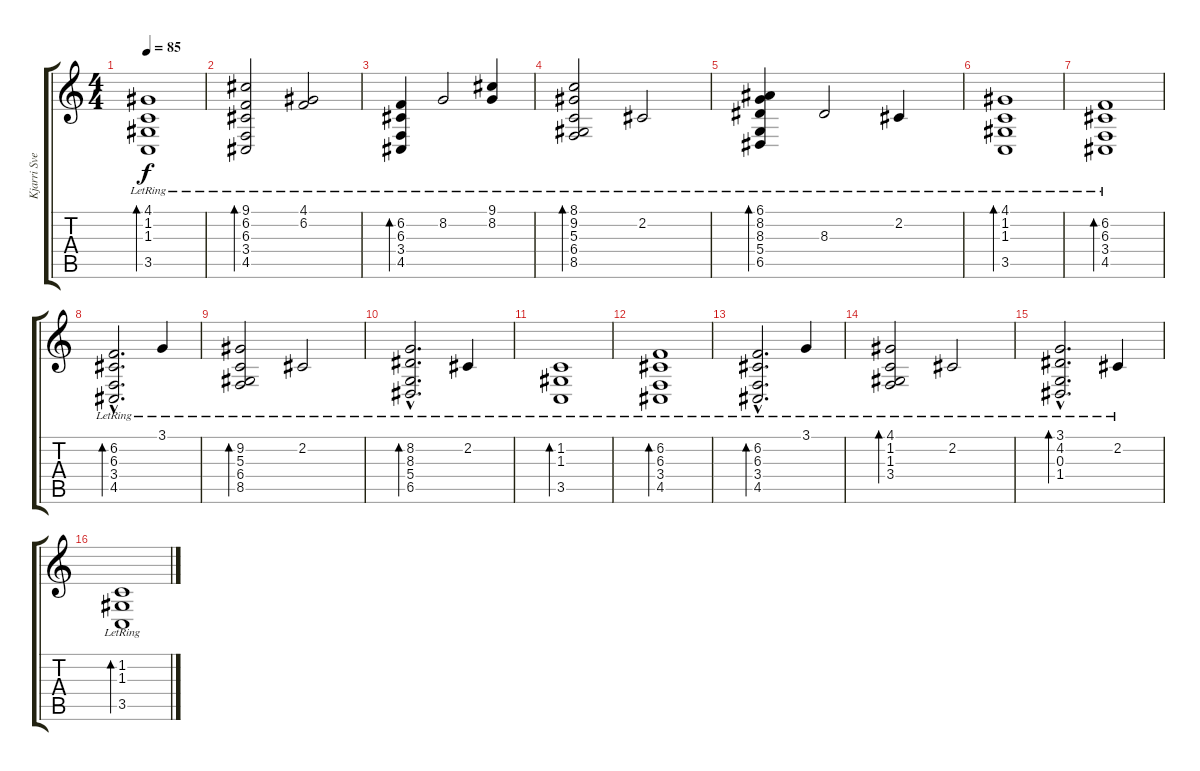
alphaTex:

\track ("Kjarri Sveinsson (Piano)" "Kjarri Sve") {instrument acousticgrandpiano}
\staff {score tabs}
\tuning (E4 B3 G3 D3 A2 D2) {hide}
\ts (4 4)
\tempo 85
\clef g2
\ks c
(4.1{lr} 1.2{lr} 1.3{lr} 3.5{lr}).1{bd 60 dy f} |
(9.1{lr} 6.2{lr} 6.3{lr} 3.4{lr} 4.5{lr}).2{bd 60} (4.1{lr} 6.2{lr}).2 |
(6.2{lr} 6.3{lr} 3.4{lr} 4.5{lr}).4{bd 60} 8.2{lr}.2 (9.1{lr} 8.2{lr}).4 |
(8.1{lr} 9.2{lr} 5.3{lr} 6.4{lr} 8.5{lr}).2{bd 60} 2.2{lr}.2 |
(6.1{lr} 8.2{lr} 8.3{lr} 5.4{lr} 6.5{lr}).4{bd 60} 8.3{lr}.2 2.2{lr}.4 |
(4.1{lr} 1.2{lr} 1.3{lr} 3.5{lr}).1{bd 60} |
(6.2{lr} 6.3{lr} 3.4{lr} 4.5{lr}).1{bd 60} |
(6.2{hac lr} 6.3{hac lr} 3.4{hac lr} 4.5{hac lr}).2{d bd 60} 3.1{lr}.4 |
(9.2{lr} 5.3{lr} 6.4{lr} 8.5{lr}).2{bd 60} 2.2{lr}.2 |
(8.2{hac lr} 8.3{hac lr} 5.4{hac lr} 6.5{hac lr}).2{d bd 60} 2.2{lr}.4 |
(1.2{lr} 1.3{lr} 3.5{lr}).1{bd 60} |
(6.2{lr} 6.3{lr} 3.4{lr} 4.5{lr}).1{bd 60} |
(6.2{hac lr} 6.3{hac lr} 3.4{hac lr} 4.5{hac lr}).2{d bd 60} 3.1{lr}.4 |
(4.1{lr} 1.2{lr} 1.3{lr} 3.4{lr}).2{bd 60} 2.2{lr}.2 |
(3.1{hac lr} 4.2{hac lr} 0.3{hac lr} 1.4{hac lr}).2{d bd 60} 2.2{lr}.4 |
(1.2{lr} 1.3{lr} 3.5{lr}).1{bd 60}
